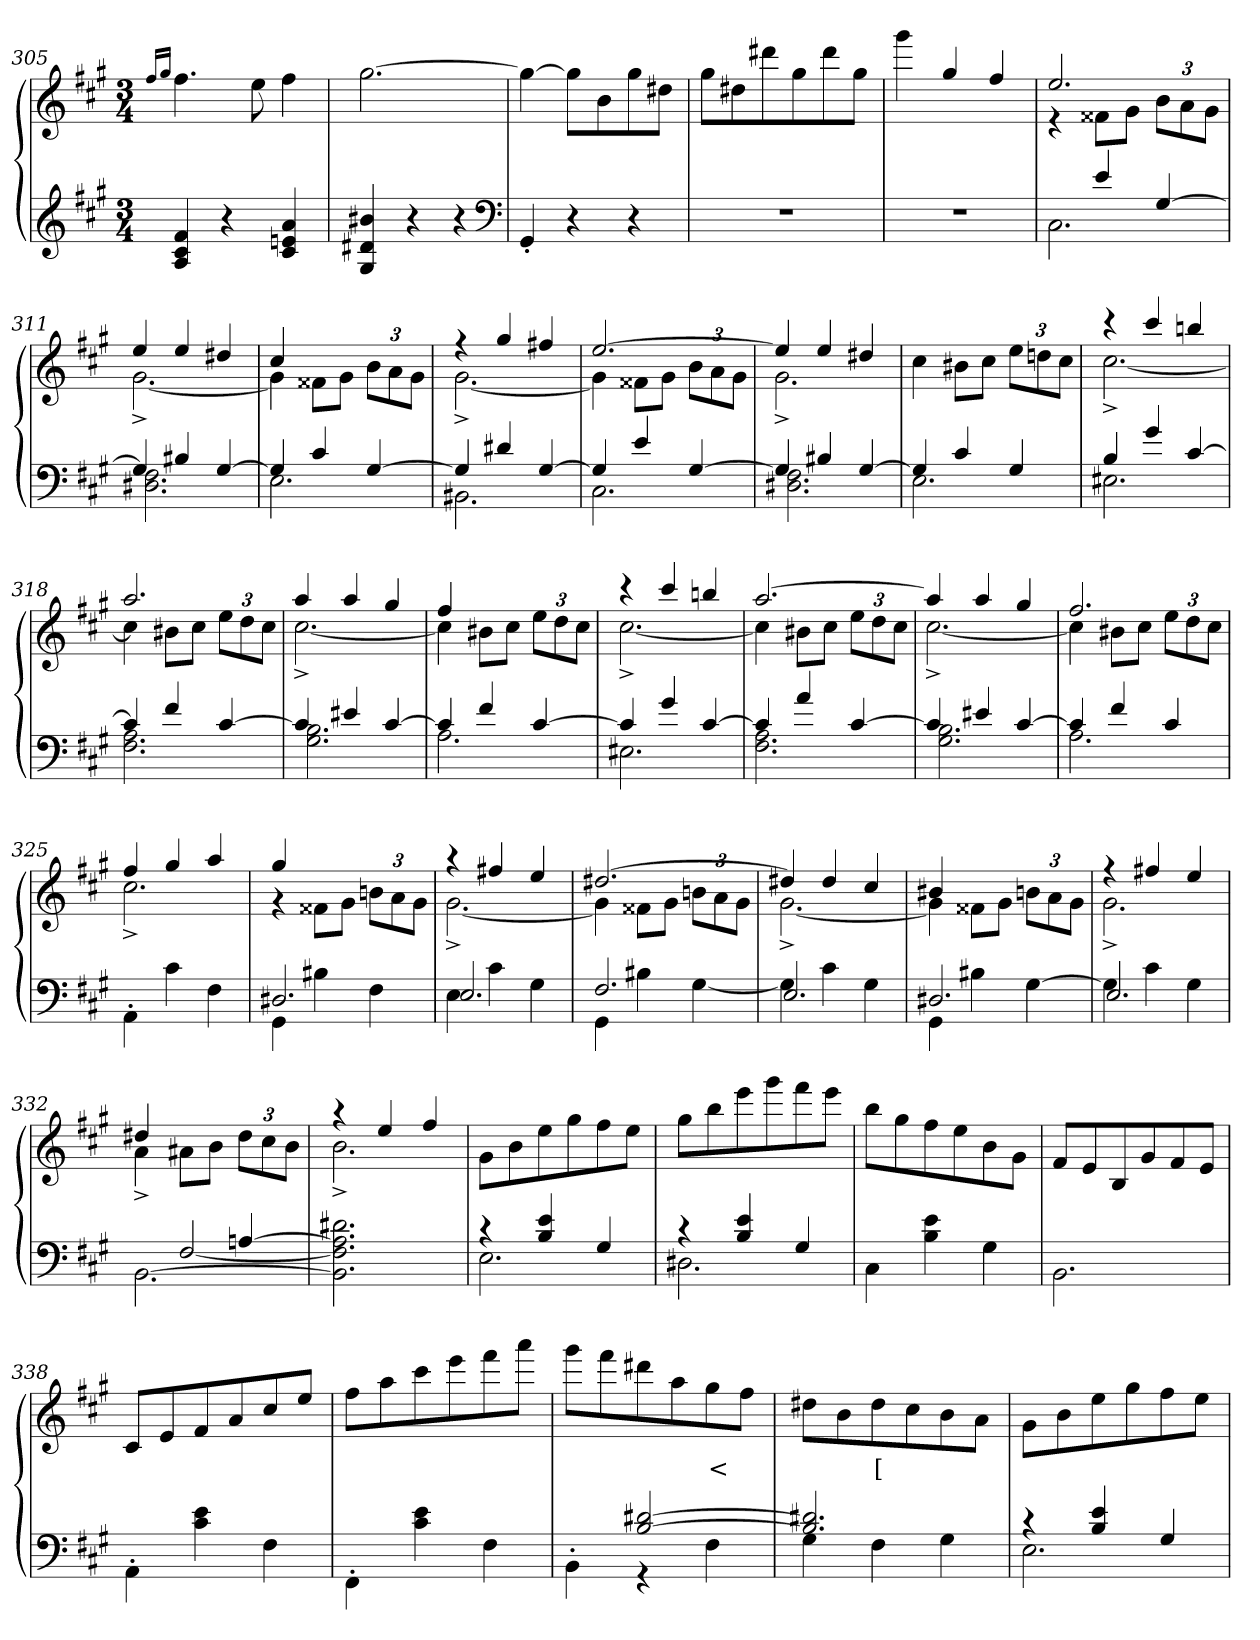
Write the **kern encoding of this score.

**kern	**kern	**text
*part2	*part1	*part1
*staff2	*staff1	*staff1
*clefG2	*clefG2	*
*k[f#c#g#]	*k[f#c#g#]	*
*M3/4	*M3/4	*
=305	=305	=305
.	16qqff#/LL	.
.	16qqgg#/JJ	.
4f# 4c# 4A	4.ff#	.
4r	.	.
.	8ee	.
4a 4en 4c#	4ff#	.
=306	=306	=306
4b#X 4d#X 4G#	[2.gg#	.
4r	.	.
4r	.	.
*clefF4	*	*
=307	=307	=307
4GG#'>	4gg#_	.
4r	8gg#L]	.
.	8b	.
4r	8gg#	.
.	8dd#XJ	.
=308	=308	=308
2.r	8gg#L	.
.	8dd#X	.
.	8ddd#	.
.	8gg#	.
.	8ddd#	.
.	8gg#J	.
=309	=309	=309
2.r	4ggg#	.
.	4gg#/	.
.	4ff#/	.
=310	=310	=310
*^	*^	*
4ryy	2.C#	2.ee	4r	.
4e	.	.	8f##XL	.
.	.	.	8g#J	.
[4G#	.	.	12bL	.
.	.	.	12a	.
.	.	.	12g#J	.
=311	=311	=311	=311	=311
4G#]	2.F# 2.D#X	4ee	[2.g#^>	.
4B#X	.	4ee	.	.
[4G#	.	4dd#X	.	.
=312	=312	=312	=312	=312
4G#]	2.E	4cc#	4g#]	.
4c#	.	2ryy	8f##X\L	.
.	.	.	8g#J	.
[4G#	.	.	12b\L	.
.	.	.	12a	.
.	.	.	12g#J	.
=313	=313	=313	=313	=313
4G#]	2.BB#X	4r	[2.g#^>	.
4d#X	.	4gg#	.	.
[4G#	.	4ff#X	.	.
=314	=314	=314	=314	=314
4G#]	2.C#	[2.ee	4g#]	.
4e	.	.	8f##XL	.
.	.	.	8g#J	.
[4G#	.	.	12bL	.
.	.	.	12a	.
.	.	.	12g#J	.
=315	=315	=315	=315	=315
4G#]	2.F# 2.D#X	4ee]	2.g#^>	.
4B#X	.	4ee	.	.
[4G#	.	4dd#X	.	.
*	*	*v	*v	*
=316	=316	=316	=316
4G#]	2.E	4cc#	.
4c#	.	8b#XL	.
.	.	8cc#J	.
4G#	.	12eeL	.
.	.	12ddn	.
.	.	12cc#J	.
=317	=317	=317	=317
*	*	*^	*
4B	2.E#X	4r	[2.cc#^>	.
4g#	.	4ccc#	.	.
[4c#	.	4bbn	.	.
=318	=318	=318	=318	=318
4c#]	2.A 2.F#	2.aa	4cc#]	.
4f#	.	.	8b#XL	.
.	.	.	8cc#J	.
[4c#	.	.	12eeL	.
.	.	.	12dd	.
.	.	.	12cc#J	.
=319	=319	=319	=319	=319
4c#]	2.B 2.G#	4aa	[2.cc#^>	.
4e#X	.	4aa	.	.
[4c#	.	4gg#	.	.
=320	=320	=320	=320	=320
4c#]	2.A	4ff#	4cc#]	.
4f#	.	2ryy	8b#XL	.
.	.	.	8cc#J	.
[4c#	.	.	12eeL	.
.	.	.	12dd	.
.	.	.	12cc#J	.
=321	=321	=321	=321	=321
4c#]	2.E#X	4r	[2.cc#^>	.
4g#	.	4ccc#	.	.
[4c#	.	4bbn	.	.
=322	=322	=322	=322	=322
4c#]	2.A 2.F#	[2.aa	4cc#]	.
4a	.	.	8b#XL	.
.	.	.	8cc#J	.
[4c#	.	.	12eeL	.
.	.	.	12dd	.
.	.	.	12cc#J	.
=323	=323	=323	=323	=323
4c#]	2.G# 2.B	4aa]	[2.cc#^>	.
4e#X	.	4aa	.	.
[4c#	.	4gg#	.	.
=324	=324	=324	=324	=324
4c#]	2.A	2.ff#	4cc#]	.
4f#	.	.	8b#XL	.
.	.	.	8cc#J	.
4c#	.	.	12eeL	.
.	.	.	12dd	.
.	.	.	12cc#J	.
*v	*v	*	*	*
=325	=325	=325	=325
4AA'>\	4ff#	2.cc#^>	.
4c#	4gg#	.	.
4F#	4aa	.	.
=326	=326	=326	=326
*^	*	*	*
4GG#\	2.D#X/	4gg#	4r	.
4B#X\	.	2ryy	8f##X\L	.
.	.	.	8g#J	.
4F#\	.	.	12bn\L	.
.	.	.	12a	.
.	.	.	12g#J	.
=327	=327	=327	=327	=327
4E\	2.E/	4r	[2.g#^>	.
4c#\	.	4ff#X	.	.
4G#\	.	4ee	.	.
=328	=328	=328	=328	=328
2.F#	4GG#	[2.dd#X	4g#]	.
.	4B#X	.	8f##XL	.
.	.	.	8g#J	.
.	[4G#	.	12bnL	.
.	.	.	12a	.
.	.	.	12g#J	.
=329	=329	=329	=329	=329
4G#\]	2.E/	4dd#X]	[2.g#^>	.
4c#\	.	4dd#	.	.
4G#\	.	4cc#	.	.
=330	=330	=330	=330	=330
4GG#\	2.D#X/	4b#X	4g#]	.
4B#X\	.	2ryy	8f##X\L	.
.	.	.	8g#J	.
[4G#\	.	.	12bn\L	.
.	.	.	12a	.
.	.	.	12g#J	.
=331	=331	=331	=331	=331
4G#\]	2.E/	4r	2.g#^>	.
4c#\	.	4ff#X	.	.
4G#\	.	4ee	.	.
=332	=332	=332	=332	=332
*	*^	*	*	*
2ryy	4ryy	[2.BB\	4dd#X	4a^>	.
.	[2F#/	.	2ryy	8a#X\L	.
.	.	.	.	8bJ	.
[4An	.	.	.	12dd#\L	.
.	.	.	.	12cc#	.
.	.	.	.	12bJ	.
*v	*v	*v	*	*	*
=333	=333	=333	=333
2.d#X 2.A] 2.F#] 2.BB]	4r	2.b^>	.
.	4ee	.	.
.	4ff#	.	.
*	*v	*v	*
=334	=334	=334
*^	*	*
4r	2.E	8g#L	.
.	.	8b	.
4e 4B	.	8ee	.
.	.	8gg#	.
4G#	.	8ff#	.
.	.	8eeJ	.
=335	=335	=335	=335
4r	2.D#X	8gg#L	.
.	.	8bb	.
4e 4B	.	8eee	.
.	.	8ggg#	.
4G#	.	8fff#	.
.	.	8eeeJ	.
*v	*v	*	*
=336	=336	=336
4C#\	8bbL	.
.	8gg#	.
4e 4B	8ff#	.
.	8ee	.
4G#	8b	.
.	8g#J	.
=337	=337	=337
2.BB\	8f#L	.
.	8e	.
.	8B	.
.	8g#	.
.	8f#	.
.	8eJ	.
=338	=338	=338
4AA'>\	8c#L	.
.	8e	.
4e 4c#	8f#	.
.	8a	.
4F#	8cc#	.
.	8eeJ	.
=339	=339	=339
4FF#'>\	8ff#L	.
.	8aa	.
4e 4c#	8ccc#	.
.	8eee	.
4F#	8fff#	.
.	8aaaJ	.
=340	=340	=340
*^	*	*
4ryy	4BB'>\	8ggg#L	.
.	.	8fff#	.
[2d#X [2B	4r	8ddd#X	.
.	.	8aa	.
.	4F#	8gg#	<
.	.	8ff#J	.
=341	=341	=341	=341
2.d#X] 2.B]	4G#	8dd#XL	.
.	.	8b	.
.	4F#	8dd#	[
.	.	8cc#	.
.	4G#	8b	.
.	.	8aJ	.
=342	=342	=342	=342
4r	2.E	8g#L	.
.	.	8b	.
4e 4B	.	8ee	.
.	.	8gg#	.
4G#	.	8ff#	.
.	.	8eeJ	.
*v	*v	*	*
=	=	=
*-	*-	*-
